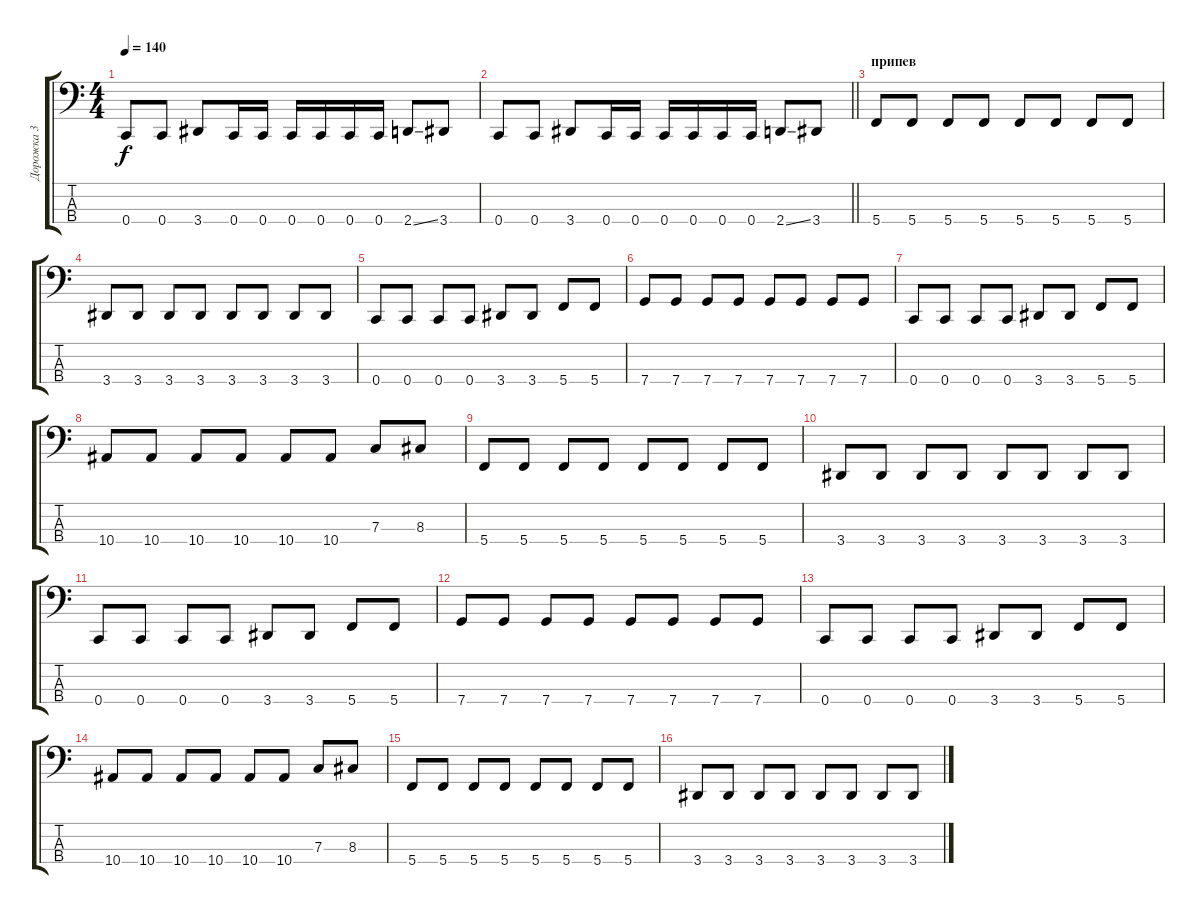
\track ("Дорожка 3" "Дорожка 3") {instrument slapbass1}
\staff {score tabs}
\tuning (Eb2 Bb1 F1 C1) {hide}
\ts (4 4)
\tempo 140
\clef f4
\ks c
0.4.8{dy f} 0.4.8 3.4.8 0.4.16 0.4.16 0.4.16 0.4.16 0.4.16 0.4.16 2.4{ss}.8 3.4.8 |
\barLineRight lightlight
0.4.8 0.4.8 3.4.8 0.4.16 0.4.16 0.4.16 0.4.16 0.4.16 0.4.16 2.4{ss}.8 3.4.8 |
\section ("" "припев")
5.4.8 5.4.8 5.4.8 5.4.8 5.4.8 5.4.8 5.4.8 5.4.8 |
3.4.8 3.4.8 3.4.8 3.4.8 3.4.8 3.4.8 3.4.8 3.4.8 |
0.4.8 0.4.8 0.4.8 0.4.8 3.4.8 3.4.8 5.4.8 5.4.8 |
7.4.8 7.4.8 7.4.8 7.4.8 7.4.8 7.4.8 7.4.8 7.4.8 |
0.4.8 0.4.8 0.4.8 0.4.8 3.4.8 3.4.8 5.4.8 5.4.8 |
10.4.8 10.4.8 10.4.8 10.4.8 10.4.8 10.4.8 7.3.8 8.3.8 |
5.4.8 5.4.8 5.4.8 5.4.8 5.4.8 5.4.8 5.4.8 5.4.8 |
3.4.8 3.4.8 3.4.8 3.4.8 3.4.8 3.4.8 3.4.8 3.4.8 |
0.4.8 0.4.8 0.4.8 0.4.8 3.4.8 3.4.8 5.4.8 5.4.8 |
7.4.8 7.4.8 7.4.8 7.4.8 7.4.8 7.4.8 7.4.8 7.4.8 |
0.4.8 0.4.8 0.4.8 0.4.8 3.4.8 3.4.8 5.4.8 5.4.8 |
10.4.8 10.4.8 10.4.8 10.4.8 10.4.8 10.4.8 7.3.8 8.3.8 |
5.4.8 5.4.8 5.4.8 5.4.8 5.4.8 5.4.8 5.4.8 5.4.8 |
3.4.8 3.4.8 3.4.8 3.4.8 3.4.8 3.4.8 3.4.8 3.4.8
